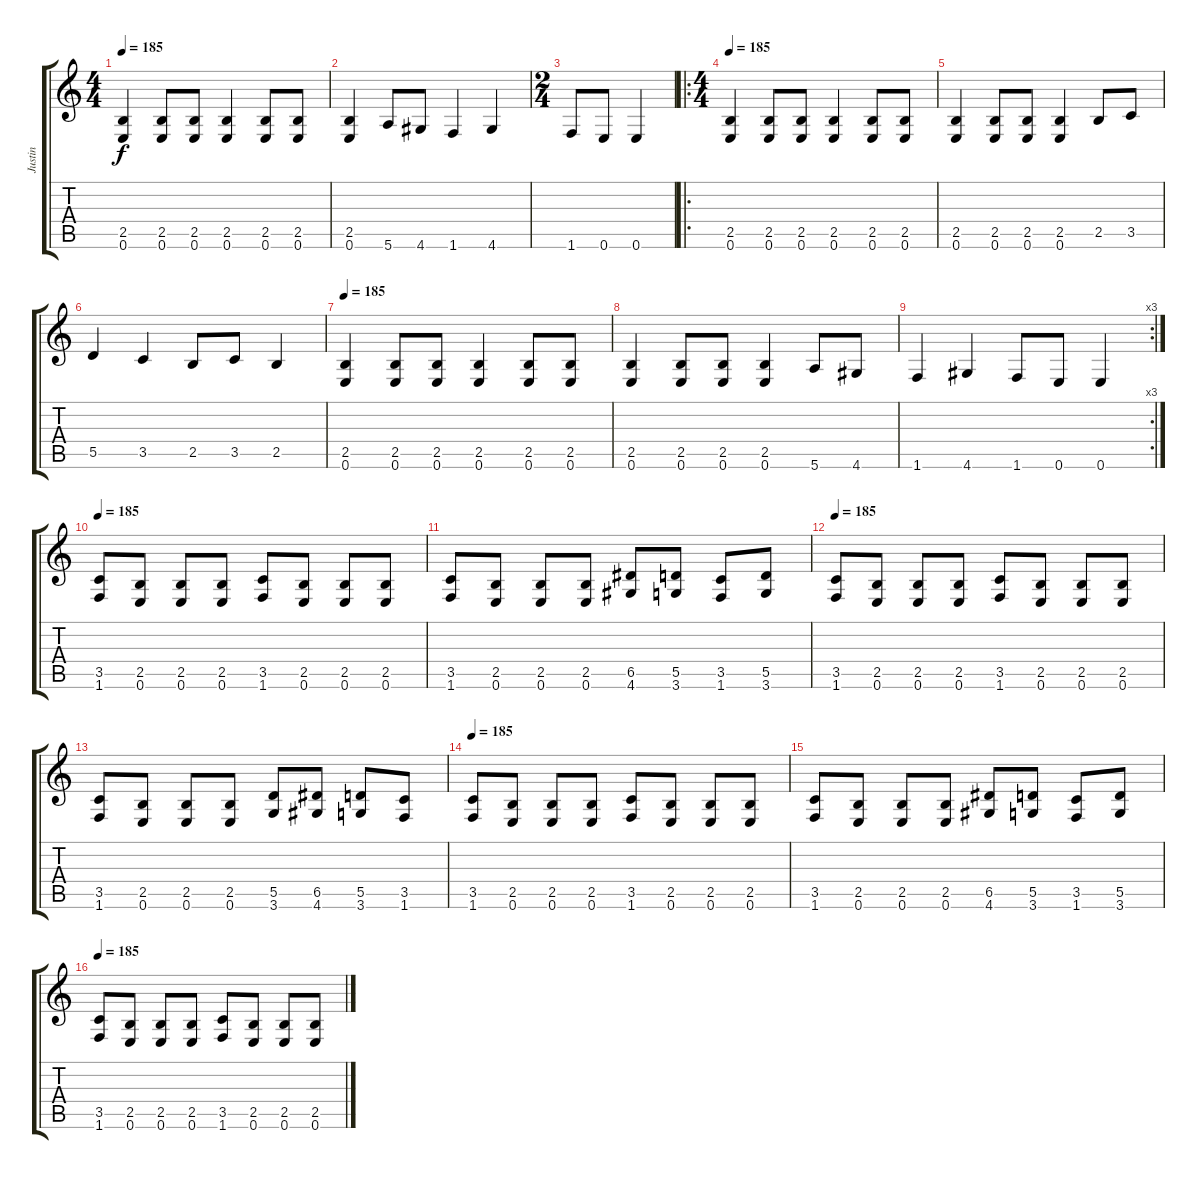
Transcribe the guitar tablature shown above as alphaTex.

\track ("Justin" "Justin") {instrument distortionguitar}
\staff {score tabs}
\tuning (E4 B3 G3 D3 A2 E2) {hide}
\ts (4 4)
\tempo 185
\clef g2
\ks c
(2.5 0.6).4{dy f} (2.5 0.6).8 (2.5 0.6).8 (2.5 0.6).4 (2.5 0.6).8 (2.5 0.6).8 |
(2.5 0.6).4 5.6.8 4.6.8 1.6.4 4.6.4 |
\ts (2 4)
1.6.8 0.6.8 0.6.4 |
\ro
\ts (4 4)
\tempo 185
(2.5 0.6).4 (2.5 0.6).8 (2.5 0.6).8 (2.5 0.6).4 (2.5 0.6).8 (2.5 0.6).8 |
(2.5 0.6).4 (2.5 0.6).8 (2.5 0.6).8 (2.5 0.6).4 2.5.8 3.5.8 |
5.5.4 3.5.4 2.5.8 3.5.8 2.5.4 |
\tempo 185
(2.5 0.6).4 (2.5 0.6).8 (2.5 0.6).8 (2.5 0.6).4 (2.5 0.6).8 (2.5 0.6).8 |
(2.5 0.6).4 (2.5 0.6).8 (2.5 0.6).8 (2.5 0.6).4 5.6.8 4.6.8 |
\rc 3
1.6.4 4.6.4 1.6.8 0.6.8 0.6.4 |
\tempo 185
(3.5 1.6).8 (2.5 0.6).8 (2.5 0.6).8 (2.5 0.6).8 (3.5 1.6).8 (2.5 0.6).8 (2.5 0.6).8 (2.5 0.6).8 |
(3.5 1.6).8 (2.5 0.6).8 (2.5 0.6).8 (2.5 0.6).8 (6.5 4.6).8 (5.5 3.6).8 (3.5 1.6).8 (5.5 3.6).8 |
\tempo 185
(3.5 1.6).8 (2.5 0.6).8 (2.5 0.6).8 (2.5 0.6).8 (3.5 1.6).8 (2.5 0.6).8 (2.5 0.6).8 (2.5 0.6).8 |
(3.5 1.6).8 (2.5 0.6).8 (2.5 0.6).8 (2.5 0.6).8 (5.5 3.6).8 (6.5 4.6).8 (5.5 3.6).8 (3.5 1.6).8 |
\tempo 185
(3.5 1.6).8 (2.5 0.6).8 (2.5 0.6).8 (2.5 0.6).8 (3.5 1.6).8 (2.5 0.6).8 (2.5 0.6).8 (2.5 0.6).8 |
(3.5 1.6).8 (2.5 0.6).8 (2.5 0.6).8 (2.5 0.6).8 (6.5 4.6).8 (5.5 3.6).8 (3.5 1.6).8 (5.5 3.6).8 |
\tempo 185
(3.5 1.6).8 (2.5 0.6).8 (2.5 0.6).8 (2.5 0.6).8 (3.5 1.6).8 (2.5 0.6).8 (2.5 0.6).8 (2.5 0.6).8
